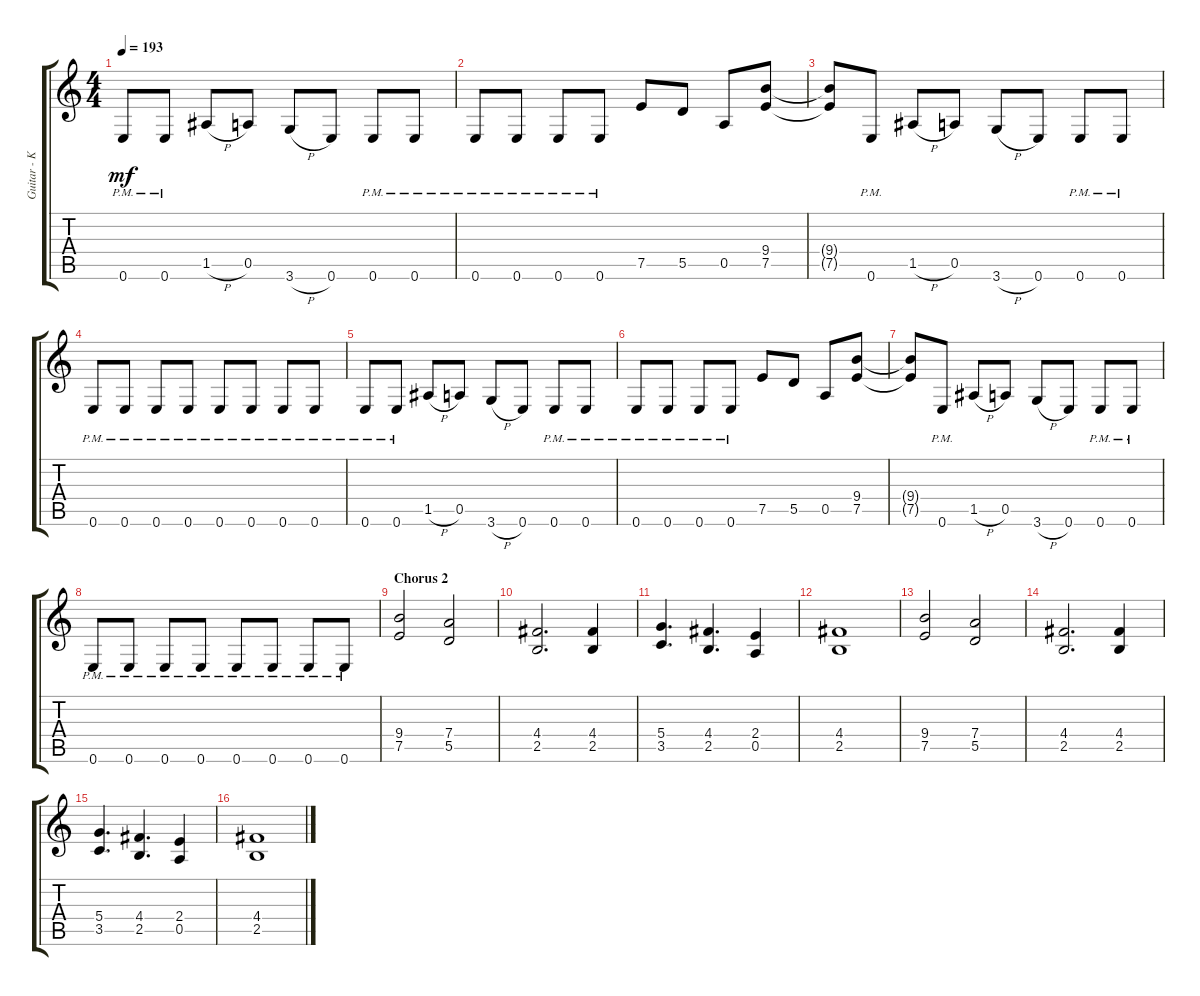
\track ("Guitar - Kirk" "Guitar - K") {instrument distortionguitar}
\staff {score tabs}
\tuning (E4 B3 G3 D3 A2 E2) {hide}
\ts (4 4)
\tempo 193
\clef g2
\ks c
0.6{pm}.8{dy mf} 0.6{pm}.8 1.5{h}.8 0.5.8 3.6{h}.8 0.6.8 0.6{pm}.8 0.6{pm}.8 |
0.6{pm}.8 0.6{pm}.8 0.6{pm}.8 0.6{pm}.8 7.5.8 5.5.8 0.5.8 (9.4 7.5).8 |
(9.4{t} 7.5{t}).8 0.6{pm}.8 1.5{h}.8 0.5.8 3.6{h}.8 0.6.8 0.6{pm}.8 0.6{pm}.8 |
0.6{pm}.8 0.6{pm}.8 0.6{pm}.8 0.6{pm}.8 0.6{pm}.8 0.6{pm}.8 0.6{pm}.8 0.6{pm}.8 |
0.6{pm}.8 0.6{pm}.8 1.5{h}.8 0.5.8 3.6{h}.8 0.6.8 0.6{pm}.8 0.6{pm}.8 |
0.6{pm}.8 0.6{pm}.8 0.6{pm}.8 0.6{pm}.8 7.5.8 5.5.8 0.5.8 (9.4 7.5).8 |
(9.4{t} 7.5{t}).8 0.6{pm}.8 1.5{h}.8 0.5.8 3.6{h}.8 0.6.8 0.6{pm}.8 0.6{pm}.8 |
0.6{pm}.8 0.6{pm}.8 0.6{pm}.8 0.6{pm}.8 0.6{pm}.8 0.6{pm}.8 0.6{pm}.8 0.6{pm}.8 |
\section ("" "Chorus 2")
(9.4 7.5).2 (7.4 5.5).2 |
(4.4 2.5).2{d} (4.4 2.5).4 |
(5.4 3.5).4{d} (4.4 2.5).4{d} (2.4 0.5).4 |
(4.4 2.5).1 |
(9.4 7.5).2 (7.4 5.5).2 |
(4.4 2.5).2{d} (4.4 2.5).4 |
(5.4 3.5).4{d} (4.4 2.5).4{d} (2.4 0.5).4 |
(4.4 2.5).1
